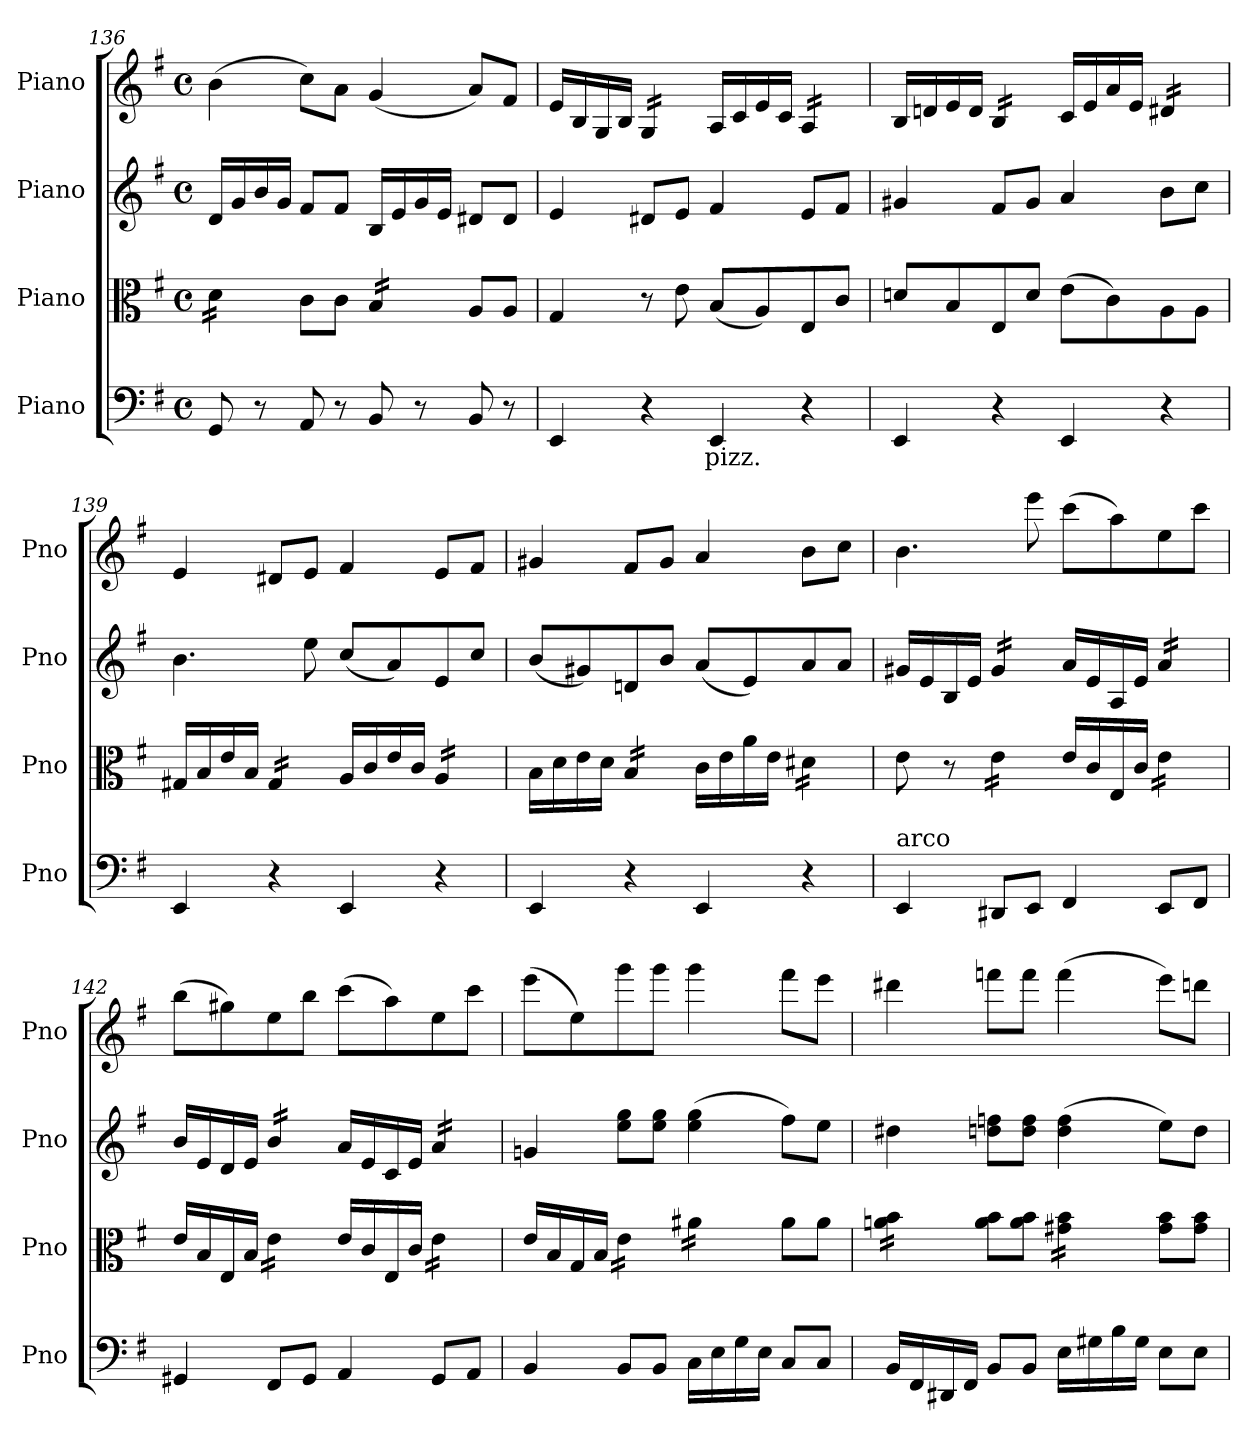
**kern	**text	**kern	**kern	**kern
*part4	*part4	*part3	*part2	*part1
*staff4	*staff4	*staff3	*staff2	*staff1
*I"Piano	*	*I"Piano	*I"Piano	*I"Piano
*I'Pno	*	*I'Pno	*I'Pno	*I'Pno
*clefF4	*	*clefC3	*clefG2	*clefG2
*k[f#]	*	*k[f#]	*k[f#]	*k[f#]
*M4/4	*	*M4/4	*M4/4	*M4/4
*met(c)	*	*met(c)	*met(c)	*met(c)
=136	=136	=136	=136	=136
*	*	*tremolo	*	*
8GG/	.	16d\LL	16d/LL	(4b\
.	.	16d\	16g/	.
8r	.	16d\	16b/	.
.	.	16d\JJ	16g/JJ	.
*	*	*Xtremolo	*	*
8AA/	.	8c\L	8f#/L	8cc\L)
8r	.	8c\J	8f#/J	8a\J
*	*	*tremolo	*	*
8BB/	.	16B/LL	16B/LL	(4g/
.	.	16B/	16e/	.
8r	.	16B/	16g/	.
.	.	16B/JJ	16e/JJ	.
*	*	*Xtremolo	*	*
8BB/	.	8A/L	8d#X/L	8a/L)
8r	.	8A/J	8d#/J	8f#/J
!!LO:LB:g=z
=137	=137	=137	=137	=137
4EE/	.	4G/	4e/	16e/LL
.	.	.	.	16B/
.	.	.	.	16G/
.	.	.	.	16B/JJ
*	*	*	*	*tremolo
4r	.	8r	8d#X/L	16G/LL
.	.	.	.	16G/
.	.	8e\	8e/J	16G/
.	.	.	.	16G/JJ
*	*	*	*	*Xtremolo
!	!LO:LY:b	!	!	!
4EE/	pizz.	(8B/L	4f#/	16A/LL
.	.	.	.	16c/
.	.	8A/)	.	16e/
.	.	.	.	16c/JJ
*	*	*	*	*tremolo
4r	.	8E/	8e/L	16A/LL
.	.	.	.	16A/
.	.	8c/J	8f#/J	16A/
.	.	.	.	16A/JJ
*	*	*	*	*Xtremolo
=138	=138	=138	=138	=138
4EE/	.	8dn/L	4g#X/	16B/LL
.	.	.	.	16dn/
.	.	8B/	.	16e/
.	.	.	.	16d/JJ
*	*	*	*	*tremolo
4r	.	8E/	8f#/L	16B/LL
.	.	.	.	16B/
.	.	8d/J	8g#/J	16B/
.	.	.	.	16B/JJ
*	*	*	*	*Xtremolo
4EE/	.	(8e\L	4a/	16c/LL
.	.	.	.	16e/
.	.	8c\)	.	16a/
.	.	.	.	16e/JJ
*	*	*	*	*tremolo
4r	.	8A\	8b\L	16d#X/LL
.	.	.	.	16d#X/
.	.	8A\J	8cc\J	16d#X/
.	.	.	.	16d#X/JJ
*	*	*	*	*Xtremolo
=139	=139	=139	=139	=139
4EE/	.	16G#X/LL	4.b\	4e/
.	.	16B/	.	.
.	.	16e/	.	.
.	.	16B/JJ	.	.
*	*	*tremolo	*	*
4r	.	16G#/LL	.	8d#X/L
.	.	16G#/	.	.
.	.	16G#/	8ee\	8e/J
.	.	16G#/JJ	.	.
*	*	*Xtremolo	*	*
4EE/	.	16A/LL	(8cc/L	4f#/
.	.	16c/	.	.
.	.	16e/	8a/)	.
.	.	16c/JJ	.	.
*	*	*tremolo	*	*
4r	.	16A/LL	8e/	8e/L
.	.	16A/	.	.
.	.	16A/	8cc/J	8f#/J
.	.	16A/JJ	.	.
*	*	*Xtremolo	*	*
=140	=140	=140	=140	=140
4EE/	.	16B\LL	(8b/L	4g#X/
.	.	16d\	.	.
.	.	16e\	8g#X/)	.
.	.	16d\JJ	.	.
*	*	*tremolo	*	*
4r	.	16B/LL	8dn/	8f#/L
.	.	16B/	.	.
.	.	16B/	8b/J	8g#/J
.	.	16B/JJ	.	.
*	*	*Xtremolo	*	*
4EE/	.	16c\LL	(8a/L	4a/
.	.	16e\	.	.
.	.	16a\	8e/)	.
.	.	16e\JJ	.	.
*	*	*tremolo	*	*
4r	.	16d#X\LL	8a/	8b\L
.	.	16d#X\	.	.
.	.	16d#X\	8a/J	8cc\J
.	.	16d#X\JJ	.	.
*	*	*Xtremolo	*	*
=141	=141	=141	=141	=141
!LO:TX:a:t=arco	!	!	!	!
4EE/	.	8e\	16g#X/LL	4.b\
.	.	.	16e/	.
.	.	8r	16B/	.
.	.	.	16e/JJ	.
*	*	*tremolo	*	*
*	*	*	*tremolo	*
8DD#X/L	.	16e\LL	16g#/LL	.
.	.	16e\	16g#/	.
8EE/J	.	16e\	16g#/	8eee\
.	.	16e\JJ	16g#/JJ	.
*	*	*	*Xtremolo	*
*	*	*Xtremolo	*	*
4FF#/	.	16e/LL	16a/LL	(8ccc\L
.	.	16c/	16e/	.
.	.	16E/	16A/	8aa\)
.	.	16c/JJ	16e/JJ	.
*	*	*tremolo	*	*
*	*	*	*tremolo	*
8EE/L	.	16e\LL	16a/LL	8ee\
.	.	16e\	16a/	.
8FF#/J	.	16e\	16a/	8ccc\J
.	.	16e\JJ	16a/JJ	.
*	*	*	*Xtremolo	*
*	*	*Xtremolo	*	*
!!LO:LB:g=z
=142	=142	=142	=142	=142
4GG#X/	.	16e/LL	16b/LL	(8bb\L
.	.	16B/	16e/	.
.	.	16E/	16d/	8gg#X\)
.	.	16B/JJ	16e/JJ	.
*	*	*tremolo	*	*
*	*	*	*tremolo	*
8FF#/L	.	16e\LL	16b/LL	8ee\
.	.	16e\	16b/	.
8GG#/J	.	16e\	16b/	8bb\J
.	.	16e\JJ	16b/JJ	.
*	*	*	*Xtremolo	*
*	*	*Xtremolo	*	*
4AA/	.	16e/LL	16a/LL	(8ccc\L
.	.	16c/	16e/	.
.	.	16E/	16c/	8aa\)
.	.	16c/JJ	16e/JJ	.
*	*	*tremolo	*	*
*	*	*	*tremolo	*
8GG#/L	.	16e\LL	16a/LL	8ee\
.	.	16e\	16a/	.
8AA/J	.	16e\	16a/	8ccc\J
.	.	16e\JJ	16a/JJ	.
*	*	*	*Xtremolo	*
*	*	*Xtremolo	*	*
=143	=143	=143	=143	=143
4BB/	.	16e/LL	4gn/	(8eee\L
.	.	16B/	.	.
.	.	16G/	.	8ee\)
.	.	16B/JJ	.	.
*	*	*tremolo	*	*
8BB/L	.	16e\LL	8ee\ 8gg\L	8ggg\
.	.	16e\	.	.
8BB/J	.	16e\	8ee\ 8gg\J	8ggg\J
.	.	16e\JJ	.	.
16C\LL	.	16a#X\LL	(4ee\ 4gg\	4ggg\
16E\	.	16a#X\	.	.
16G\	.	16a#X\	.	.
16E\JJ	.	16a#X\JJ	.	.
*	*	*Xtremolo	*	*
8C/L	.	8a#\L	8ff#\L)	8fff#\L
8C/J	.	8a#\J	8ee\J	8eee\J
=144	=144	=144	=144	=144
*	*	*tremolo	*	*
16BB/LL	.	16an\ 16b\LL	4dd#X\	4ddd#X\
16FF#/	.	16an\ 16b\	.	.
16DD#X/	.	16an\ 16b\	.	.
16FF#/JJ	.	16an\ 16b\JJ	.	.
*	*	*Xtremolo	*	*
8BB/L	.	8a\ 8b\L	8ddn\ 8ffn\L	8fffn\L
8BB/J	.	8a\ 8b\J	8dd\ 8ff\J	8fff\J
*	*	*tremolo	*	*
16E\LL	.	16g#X\ 16b\LL	(4dd\ 4ff\	(4fff\
16G#X\	.	16g#X\ 16b\	.	.
16B\	.	16g#X\ 16b\	.	.
16G#\JJ	.	16g#X\ 16b\JJ	.	.
*	*	*Xtremolo	*	*
8E\L	.	8g#\ 8b\L	8ee\L)	8eee\L)
8E\J	.	8g#\ 8b\J	8dd\J	8dddn\J
=	=	=	=	=
*-	*-	*-	*-	*-
